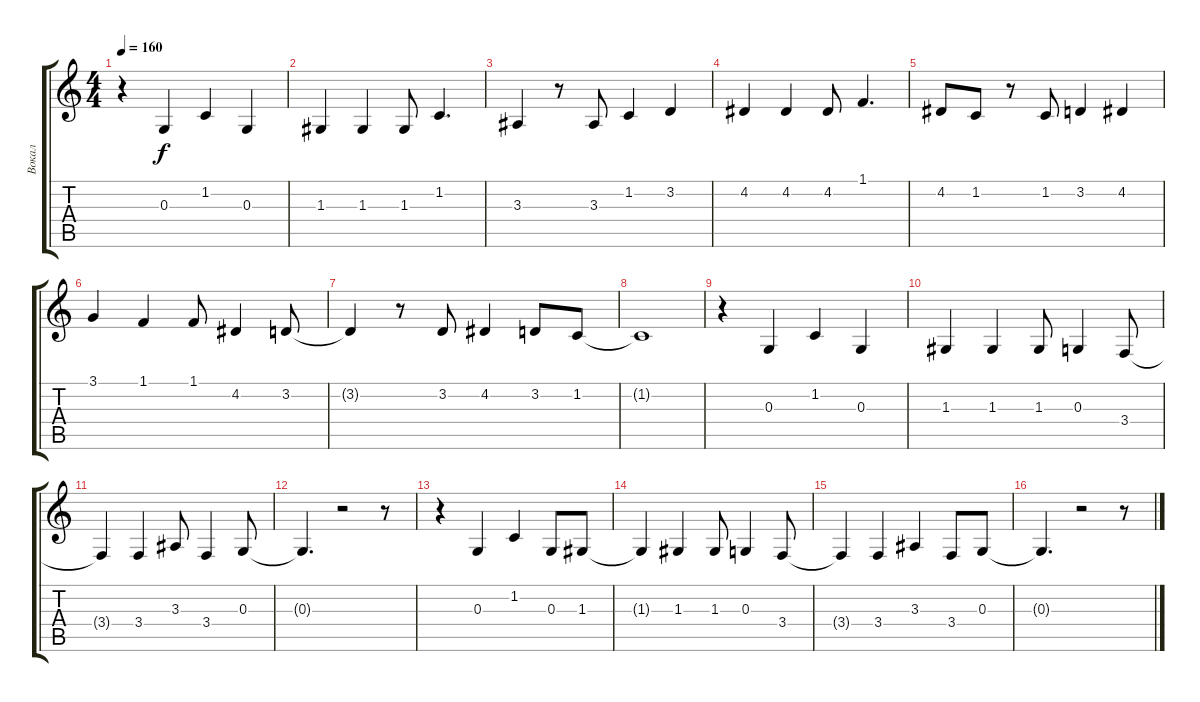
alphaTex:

\track ("Вокал" "Вокал") {instrument altosax}
\staff {score tabs}
\tuning (E4 B3 G3 D3 A2 E2) {hide}
\ts (4 4)
\tempo 160
\clef g2
\ks c
r.4{dy f} 0.3.4 1.2.4 0.3.4 |
1.3.4 1.3.4 1.3.8 1.2.4{d} |
3.3.4 r.8 3.3.8 1.2.4 3.2.4 |
4.2.4 4.2.4 4.2.8 1.1.4{d} |
4.2.8 1.2.8 r.8 1.2.8 3.2.4 4.2.4 |
3.1.4 1.1.4 1.1.8 4.2.4 3.2.8 |
3.2{t}.4 r.8 3.2.8 4.2.4 3.2.8 1.2.8 |
1.2{t}.1 |
r.4 0.3.4 1.2.4 0.3.4 |
1.3.4 1.3.4 1.3.8 0.3.4 3.4.8 |
3.4{t}.4 3.4.4 3.3.8 3.4.4 0.3.8 |
0.3{t}.4{d} r.2 r.8 |
r.4 0.3.4 1.2.4 0.3.8 1.3.8 |
1.3{t}.4 1.3.4 1.3.8 0.3.4 3.4.8 |
3.4{t}.4 3.4.4 3.3.4 3.4.8 0.3.8 |
0.3{t}.4{d} r.2 r.8
